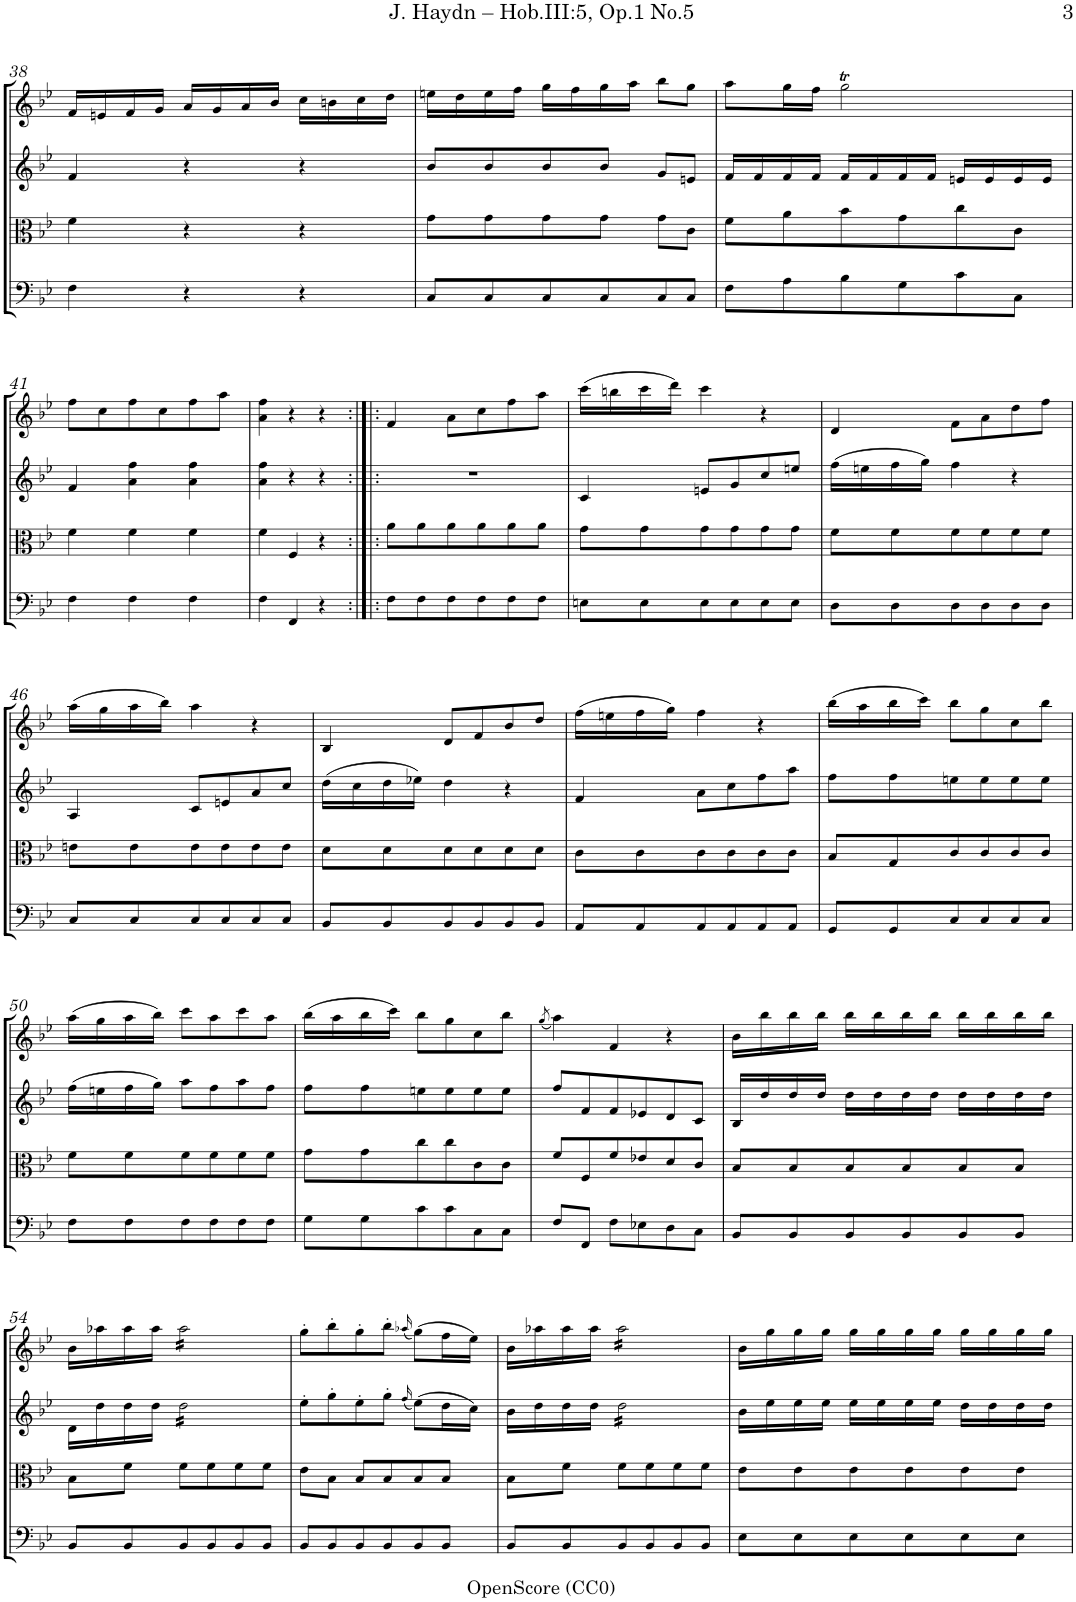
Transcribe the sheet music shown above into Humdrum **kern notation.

**kern	**kern	**kern	**kern
*part4	*part3	*part2	*part1
*staff4	*staff3	*staff2	*staff1
*I"Violoncello	*I"Viola	*I"Violin 2	*I"Violin 1
*I'Vc	*I'Vla	*I'Vln	*I'Vln
!!LO:PB:g=z
*clefF4	*clefC3	*clefG2	*clefG2
*k[b-e-]	*k[b-e-]	*k[b-e-]	*k[b-e-]
*M3/4	*M3/4	*M3/4	*M3/4
=38	=38	=38	=38
4F\	4f\	4f/	16f/LL
.	.	.	16en/
.	.	.	16f/
.	.	.	16g/JJ
4r	4r	4r	16a/LL
.	.	.	16g/
.	.	.	16a/
.	.	.	16b-/JJ
4r	4r	4r	16cc\LL
.	.	.	16bn\
.	.	.	16cc\
.	.	.	16dd\JJ
=39	=39	=39	=39
8C/L	8g\L	8b-/L	16een\LL
.	.	.	16dd\
8C/	8g\	8b-/	16ee\
.	.	.	16ff\JJ
8C/	8g\	8b-/	16gg\LL
.	.	.	16ff\
8C/	8g\J	8b-/J	16gg\
.	.	.	16aa\JJ
8C/	8g\L	8g/L	8bb-\L
8C/J	8c\J	8en/J	8gg\J
=40	=40	=40	=40
8F\L	8f\L	16f/LL	8aa\L
.	.	16f/	.
8A\	8a\	16f/	16gg\L
.	.	16f/JJ	16ff\JJ
8B-\	8b-\	16f/LL	2ggT\
.	.	16f/	.
8G\	8g\	16f/	.
.	.	16f/JJ	.
8c\	8cc\	16en/LL	.
.	.	16e/	.
8C\J	8c\J	16e/	.
.	.	16e/JJ	.
!!LO:LB:g=z
=41	=41	=41	=41
4F\	4f\	4f/	8ff\L
.	.	.	8cc\
4F\	4f\	4a\ 4ff\	8ff\
.	.	.	8cc\
4F\	4f\	4a\ 4ff\	8ff\
.	.	.	8aa\J
=42	=42	=42	=42
4F\	4f\	4a\ 4ff\	4a\ 4ff\
4FF/	4F/	4r	4r
4r	4r	4r	4r
=43:|!|:	=43:|!|:	=43:|!|:	=43:|!|:
8F\L	8a\L	2.r	4f/
8F\	8a\	.	.
8F\	8a\	.	8a\L
8F\	8a\	.	8cc\
8F\	8a\	.	8ff\
8F\J	8a\J	.	8aa\J
=44	=44	=44	=44
8En\L	8g\L	4c/	(16ccc\LL
.	.	.	16bbn\
8E\	8g\	.	16ccc\
.	.	.	16ddd\JJ)
8E\	8g\	8en/L	4ccc\
8E\	8g\	8g/	.
8E\	8g\	8cc/	4r
8E\J	8g\J	8een/J	.
=45	=45	=45	=45
8D\L	8f\L	(16ff\LL	4d/
.	.	16een\	.
8D\	8f\	16ff\	.
.	.	16gg\JJ)	.
8D\	8f\	4ff\	8f\L
8D\	8f\	.	8a\
8D\	8f\	4r	8dd\
8D\J	8f\J	.	8ff\J
!!LO:LB:g=z
=46	=46	=46	=46
8C/L	8en\L	4A/	(16aa\LL
.	.	.	16gg\
8C/	8e\	.	16aa\
.	.	.	16bb-\JJ)
8C/	8e\	8c/L	4aa\
8C/	8e\	8en/	.
8C/	8e\	8a/	4r
8C/J	8e\J	8cc/J	.
=47	=47	=47	=47
8BB-/L	8d\L	(16dd\LL	4B-/
.	.	16cc\	.
8BB-/	8d\	16dd\	.
.	.	16ee-X\JJ)	.
8BB-/	8d\	4dd\	8d/L
8BB-/	8d\	.	8f/
8BB-/	8d\	4r	8b-/
8BB-/J	8d\J	.	8dd/J
=48	=48	=48	=48
8AA/L	8c\L	4f/	(16ff\LL
.	.	.	16een\
8AA/	8c\	.	16ff\
.	.	.	16gg\JJ)
8AA/	8c\	8a\L	4ff\
8AA/	8c\	8cc\	.
8AA/	8c\	8ff\	4r
8AA/J	8c\J	8aa\J	.
=49	=49	=49	=49
8GG/L	8B-/L	8ff\L	(16bb-\LL
.	.	.	16aa\
8GG/	8G/	8ff\	16bb-\
.	.	.	16ccc\JJ)
8C/	8c/	8een\	8bb-\L
8C/	8c/	8ee\	8gg\
8C/	8c/	8ee\	8cc\
8C/J	8c/J	8ee\J	8bb-\J
!!LO:LB:g=z
=50	=50	=50	=50
8F\L	8f\L	(16ff\LL	(16aa\LL
.	.	16een\	16gg\
8F\	8f\	16ff\	16aa\
.	.	16gg\JJ)	16bb-\JJ)
8F\	8f\	8aa\L	8ccc\L
8F\	8f\	8ff\	8aa\
8F\	8f\	8aa\	8ccc\
8F\J	8f\J	8ff\J	8aa\J
=51	=51	=51	=51
8G\L	8g\L	8ff\L	(16bb-\LL
.	.	.	16aa\
8G\	8g\	8ff\	16bb-\
.	.	.	16ccc\JJ)
8c\	8cc\	8een\	8bb-\L
8c\	8cc\	8ee\	8gg\
8C\	8c\	8ee\	8cc\
8C\J	8c\J	8ee\J	8bb-\J
=52	=52	=52	=52
.	.	.	(8qgg/
8F/L	8f/L	8ff/L	4aa\)
8FF/J	8F/	8f/	.
8F\L	8f/	8f/	4f/
8E-X\	8e-X/	8e-X/	.
8D\	8d/	8d/	4r
8C\J	8c/J	8c/J	.
=53	=53	=53	=53
8BB-/L	8B-/L	16B-/LL	16b-\LL
.	.	16dd/	16bb-\
8BB-/	8B-/	16dd/	16bb-\
.	.	16dd/JJ	16bb-\JJ
8BB-/	8B-/	16dd\LL	16bb-\LL
.	.	16dd\	16bb-\
8BB-/	8B-/	16dd\	16bb-\
.	.	16dd\JJ	16bb-\JJ
8BB-/	8B-/	16dd\LL	16bb-\LL
.	.	16dd\	16bb-\
8BB-/J	8B-/J	16dd\	16bb-\
.	.	16dd\JJ	16bb-\JJ
!!LO:LB:g=z
=54	=54	=54	=54
8BB-/L	8B-\L	16d\LL	16b-\LL
.	.	16dd\	16aa-X\
8BB-/	8f\J	16dd\	16aa-\
.	.	16dd\JJ	16aa-\JJ
*	*	*tremolo	*
*	*	*	*tremolo
8BB-/	8f\L	16dd\LL	16aa-\LL
.	.	16dd\	16aa-\
8BB-/	8f\	16dd\	16aa-\
.	.	16dd\	16aa-\
8BB-/	8f\	16dd\	16aa-\
.	.	16dd\	16aa-\
8BB-/J	8f\J	16dd\	16aa-\
.	.	16dd\JJ	16aa-\JJ
*	*	*	*Xtremolo
*	*	*Xtremolo	*
=55	=55	=55	=55
8BB-/L	8e-\L	8ee-'\L	8gg'\L
8BB-/	8B-\J	8gg'\	8bb-'\
8BB-/	8B-/L	8ee-'\	8gg'\
8BB-/	8B-/	8gg'\J	8bb-'\J
.	.	(16qff/	(16qaa-X/
8BB-/	8B-/	(>8ee-\L)	(>8gg\L)
8BB-/J	8B-/J	16dd\L	16ff\L
.	.	16cc\JJ)	16ee-\JJ)
=56	=56	=56	=56
8BB-/L	8B-\L	16b-\LL	16b-\LL
.	.	16dd\	16aa-X\
8BB-/	8f\J	16dd\	16aa-\
.	.	16dd\JJ	16aa-\JJ
*	*	*tremolo	*
*	*	*	*tremolo
8BB-/	8f\L	16dd\LL	16aa-\LL
.	.	16dd\	16aa-\
8BB-/	8f\	16dd\	16aa-\
.	.	16dd\	16aa-\
8BB-/	8f\	16dd\	16aa-\
.	.	16dd\	16aa-\
8BB-/J	8f\J	16dd\	16aa-\
.	.	16dd\JJ	16aa-\JJ
*	*	*	*Xtremolo
*	*	*Xtremolo	*
=57	=57	=57	=57
8E-\L	8e-\L	16b-\LL	16b-\LL
.	.	16ee-\	16gg\
8E-\	8e-\	16ee-\	16gg\
.	.	16ee-\JJ	16gg\JJ
8E-\	8e-\	16ee-\LL	16gg\LL
.	.	16ee-\	16gg\
8E-\	8e-\	16ee-\	16gg\
.	.	16ee-\JJ	16gg\JJ
8E-\	8e-\	16dd\LL	16gg\LL
.	.	16dd\	16gg\
8E-\J	8e-\J	16dd\	16gg\
.	.	16dd\JJ	16gg\JJ
=	=	=	=
*-	*-	*-	*-
